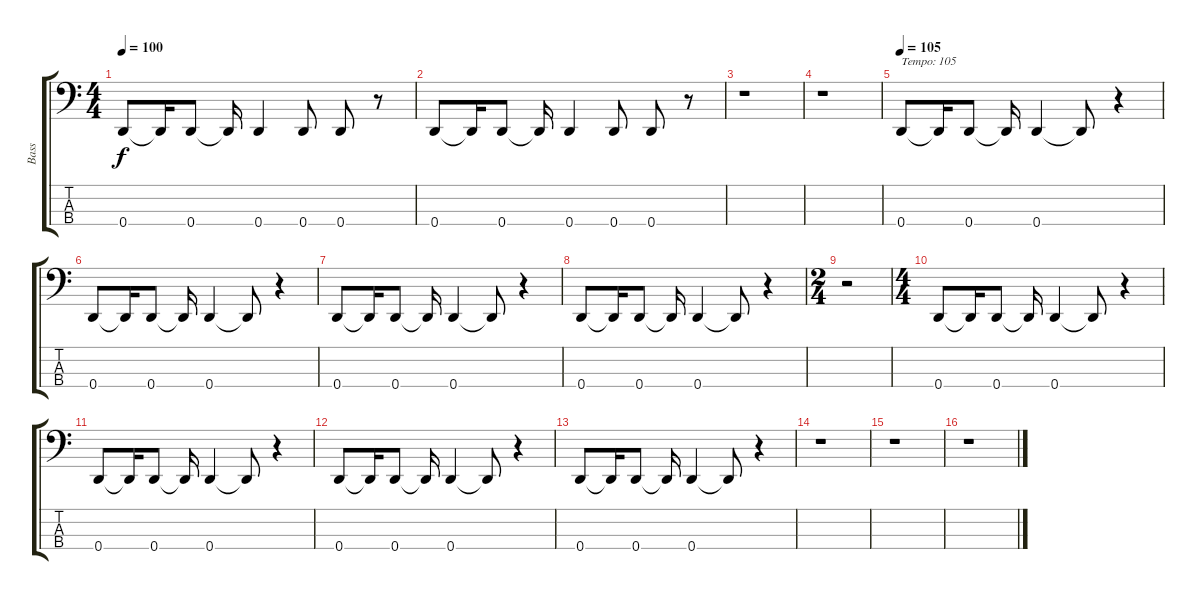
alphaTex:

\track ("Bass" "Bass") {instrument electricbasspick}
\staff {score tabs}
\tuning (G2 D2 A1 D1) {hide}
\ts (4 4)
\tempo 100
\clef f4
\ks c
0.4.8{dy f} 0.4{t}.16 0.4.8 0.4{t}.16 0.4.4 0.4.8 0.4.8 r.8 |
0.4.8 0.4{t}.16 0.4.8 0.4{t}.16 0.4.4 0.4.8 0.4.8 r.8 |
r.1 |
r.1 |
\tempo 105
0.4.8{txt "Tempo: 105"} 0.4{t}.16 0.4.8 0.4{t}.16 0.4.4 0.4{t}.8 r.4 |
0.4.8 0.4{t}.16 0.4.8 0.4{t}.16 0.4.4 0.4{t}.8 r.4 |
0.4.8 0.4{t}.16 0.4.8 0.4{t}.16 0.4.4 0.4{t}.8 r.4 |
0.4.8 0.4{t}.16 0.4.8 0.4{t}.16 0.4.4 0.4{t}.8 r.4 |
\ts (2 4)
r.2 |
\ts (4 4)
0.4.8 0.4{t}.16 0.4.8 0.4{t}.16 0.4.4 0.4{t}.8 r.4 |
0.4.8 0.4{t}.16 0.4.8 0.4{t}.16 0.4.4 0.4{t}.8 r.4 |
0.4.8 0.4{t}.16 0.4.8 0.4{t}.16 0.4.4 0.4{t}.8 r.4 |
0.4.8 0.4{t}.16 0.4.8 0.4{t}.16 0.4.4 0.4{t}.8 r.4 |
r.1 |
r.1 |
r.1
